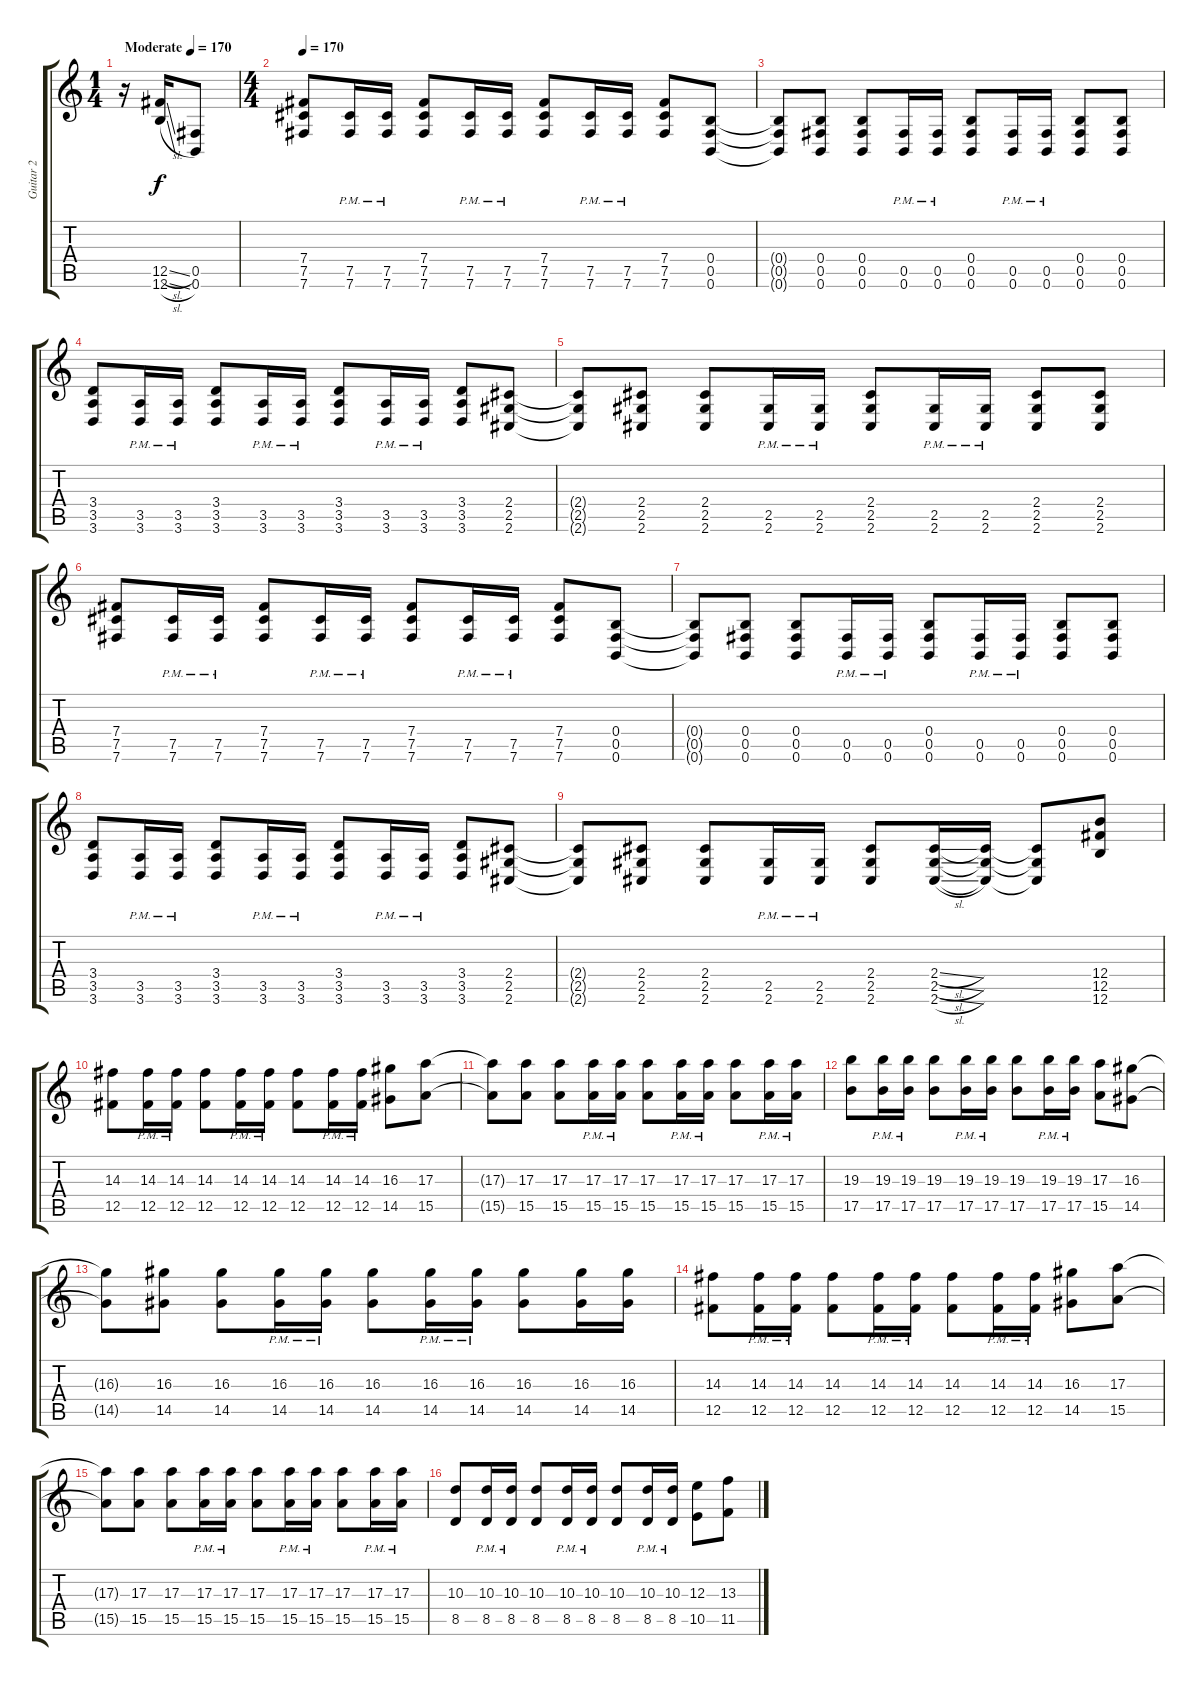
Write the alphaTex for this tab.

\track ("Guitar 2" "Guitar 2") {instrument overdrivenguitar}
\staff {score tabs}
\tuning (Db4 Ab3 E3 B2 Gb2 B1) {hide}
\ts (1 4)
\tempo (170 "Moderate")
\tempo 110
\tempo (170 "Moderate")
\clef g2
\ks c
r.16{dy f instrument overdrivenguitar} (12.5{sl} 12.6{sl}).16 (0.5 0.6).8 |
\ts (4 4)
\tempo 170
(7.4 7.5 7.6).8 (7.5{pm} 7.6{pm}).16 (7.5{pm} 7.6{pm}).16 (7.4 7.5 7.6).8 (7.5{pm} 7.6{pm}).16 (7.5{pm} 7.6{pm}).16 (7.4 7.5 7.6).8 (7.5{pm} 7.6{pm}).16 (7.5{pm} 7.6{pm}).16 (7.4 7.5 7.6).8 (0.4 0.5 0.6).8 |
(0.4{t} 0.5{t} 0.6{t}).8 (0.4 0.5 0.6).8 (0.4 0.5 0.6).8 (0.5{pm} 0.6{pm}).16 (0.5{pm} 0.6{pm}).16 (0.4 0.5 0.6).8 (0.5{pm} 0.6{pm}).16 (0.5{pm} 0.6{pm}).16 (0.4 0.5 0.6).8 (0.4 0.5 0.6).8 |
(3.4 3.5 3.6).8 (3.5{pm} 3.6{pm}).16 (3.5{pm} 3.6{pm}).16 (3.4 3.5 3.6).8 (3.5{pm} 3.6{pm}).16 (3.5{pm} 3.6{pm}).16 (3.4 3.5 3.6).8 (3.5{pm} 3.6{pm}).16 (3.5{pm} 3.6{pm}).16 (3.4 3.5 3.6).8 (2.4 2.5 2.6).8 |
(2.4{t} 2.5{t} 2.6{t}).8 (2.4 2.5 2.6).8 (2.4 2.5 2.6).8 (2.5{pm} 2.6{pm}).16 (2.5{pm} 2.6{pm}).16 (2.4 2.5 2.6).8 (2.5{pm} 2.6{pm}).16 (2.5{pm} 2.6{pm}).16 (2.4 2.5 2.6).8 (2.4 2.5 2.6).8 |
(7.4 7.5 7.6).8 (7.5{pm} 7.6{pm}).16 (7.5{pm} 7.6{pm}).16 (7.4 7.5 7.6).8 (7.5{pm} 7.6{pm}).16 (7.5{pm} 7.6{pm}).16 (7.4 7.5 7.6).8 (7.5{pm} 7.6{pm}).16 (7.5{pm} 7.6{pm}).16 (7.4 7.5 7.6).8 (0.4 0.5 0.6).8 |
(0.4{t} 0.5{t} 0.6{t}).8 (0.4 0.5 0.6).8 (0.4 0.5 0.6).8 (0.5{pm} 0.6{pm}).16 (0.5{pm} 0.6{pm}).16 (0.4 0.5 0.6).8 (0.5{pm} 0.6{pm}).16 (0.5{pm} 0.6{pm}).16 (0.4 0.5 0.6).8 (0.4 0.5 0.6).8 |
(3.4 3.5 3.6).8 (3.5{pm} 3.6{pm}).16 (3.5{pm} 3.6{pm}).16 (3.4 3.5 3.6).8 (3.5{pm} 3.6{pm}).16 (3.5{pm} 3.6{pm}).16 (3.4 3.5 3.6).8 (3.5{pm} 3.6{pm}).16 (3.5{pm} 3.6{pm}).16 (3.4 3.5 3.6).8 (2.4 2.5 2.6).8 |
(2.4{t} 2.5{t} 2.6{t}).8 (2.4 2.5 2.6).8 (2.4 2.5 2.6).8 (2.5{pm} 2.6{pm}).16 (2.5{pm} 2.6{pm}).16 (2.4 2.5 2.6).8 (2.4{sl} 2.5{sl} 2.6{sl}).16 (2.4{t} 2.5{t} 2.6{t}).16 (2.4{t} 2.5{t} 2.6{t}).8 (12.4 12.5 12.6).8 |
(14.3 12.5).8 (14.3{pm} 12.5{pm}).16 (14.3{pm} 12.5{pm}).16 (14.3 12.5).8 (14.3{pm} 12.5{pm}).16 (14.3{pm} 12.5{pm}).16 (14.3 12.5).8 (14.3{pm} 12.5{pm}).16 (14.3{pm} 12.5{pm}).16 (16.3 14.5).8 (17.3 15.5).8 |
(17.3{t} 15.5{t}).8 (17.3 15.5).8 (17.3 15.5).8 (17.3{pm} 15.5{pm}).16 (17.3{pm} 15.5{pm}).16 (17.3 15.5).8 (17.3{pm} 15.5{pm}).16 (17.3{pm} 15.5{pm}).16 (17.3 15.5).8 (17.3{pm} 15.5{pm}).16 (17.3{pm} 15.5{pm}).16 |
(19.3 17.5).8 (19.3{pm} 17.5{pm}).16 (19.3{pm} 17.5{pm}).16 (19.3 17.5).8 (19.3{pm} 17.5{pm}).16 (19.3{pm} 17.5{pm}).16 (19.3 17.5).8 (19.3{pm} 17.5{pm}).16 (19.3{pm} 17.5{pm}).16 (17.3 15.5).8 (16.3 14.5).8 |
(16.3{t} 14.5{t}).8 (16.3 14.5).8 (16.3 14.5).8 (16.3{pm} 14.5{pm}).16 (16.3{pm} 14.5{pm}).16 (16.3 14.5).8 (16.3{pm} 14.5{pm}).16 (16.3{pm} 14.5{pm}).16 (16.3 14.5).8 (16.3 14.5).16 (16.3 14.5).16 |
(14.3 12.5).8 (14.3{pm} 12.5{pm}).16 (14.3{pm} 12.5{pm}).16 (14.3 12.5).8 (14.3{pm} 12.5{pm}).16 (14.3{pm} 12.5{pm}).16 (14.3 12.5).8 (14.3{pm} 12.5{pm}).16 (14.3{pm} 12.5{pm}).16 (16.3 14.5).8 (17.3 15.5).8 |
(17.3{t} 15.5{t}).8 (17.3 15.5).8 (17.3 15.5).8 (17.3{pm} 15.5{pm}).16 (17.3{pm} 15.5{pm}).16 (17.3 15.5).8 (17.3{pm} 15.5{pm}).16 (17.3{pm} 15.5{pm}).16 (17.3 15.5).8 (17.3{pm} 15.5{pm}).16 (17.3{pm} 15.5{pm}).16 |
(10.3 8.5).8 (10.3{pm} 8.5{pm}).16 (10.3{pm} 8.5{pm}).16 (10.3 8.5).8 (10.3{pm} 8.5{pm}).16 (10.3{pm} 8.5{pm}).16 (10.3 8.5).8 (10.3{pm} 8.5{pm}).16 (10.3{pm} 8.5{pm}).16 (12.3 10.5).8 (13.3 11.5).8
